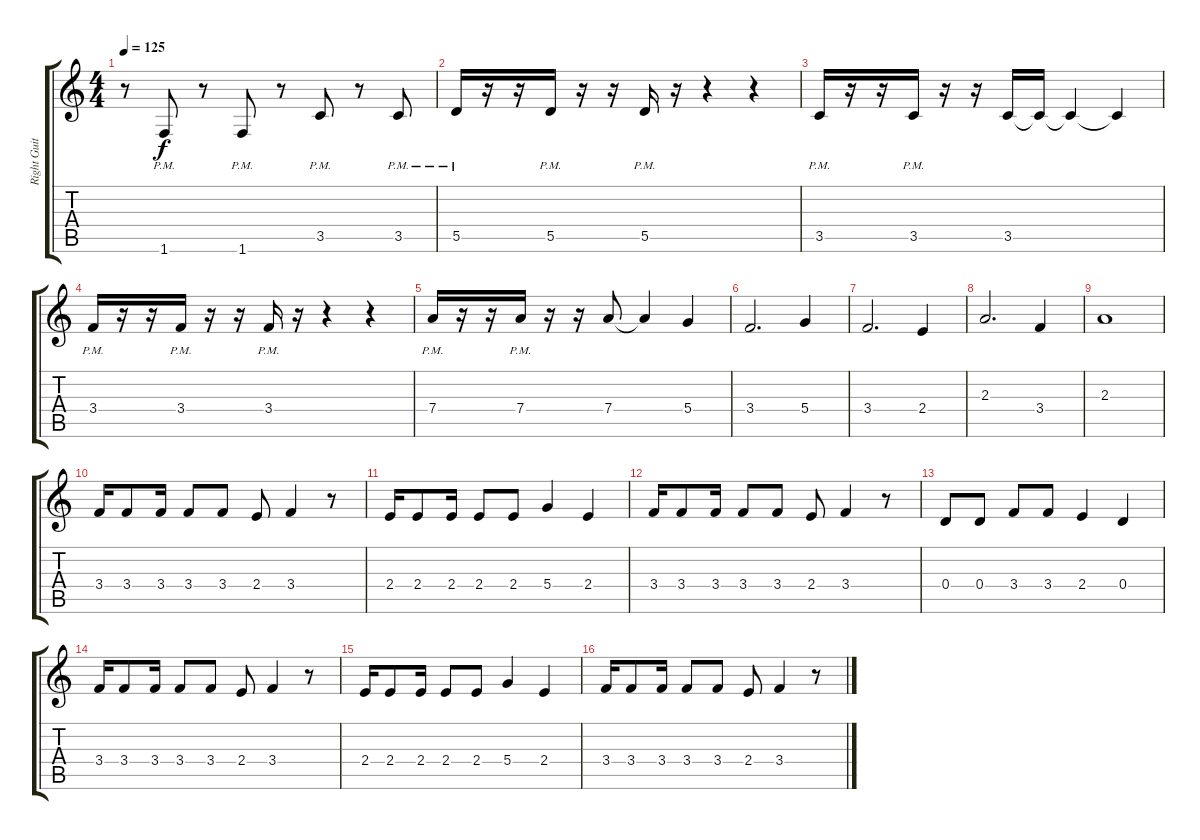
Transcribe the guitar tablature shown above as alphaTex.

\track ("Right Guitar" "Right Guit") {instrument overdrivenguitar}
\staff {score tabs}
\tuning (E4 B3 G3 D3 A2 E2) {hide}
\ts (4 4)
\tempo 125
\clef g2
\ks c
r.8{dy f} 1.6{pm}.8 r.8 1.6{pm}.8 r.8 3.5{pm}.8 r.8 3.5{pm}.8 |
5.5{pm}.16 r.16 r.16 5.5{pm}.16 r.16 r.16 5.5{pm}.16 r.16 r.4 r.4 |
3.5{pm}.16 r.16 r.16 3.5{pm}.16 r.16 r.16 3.5.16 3.5{t}.16 3.5{t}.4 3.5{t}.4 |
3.4{pm}.16 r.16 r.16 3.4{pm}.16 r.16 r.16 3.4{pm}.16 r.16 r.4 r.4 |
7.4{pm}.16 r.16 r.16 7.4{pm}.16 r.16 r.16 7.4.8 7.4{t}.4 5.4.4 |
3.4.2{d} 5.4.4 |
3.4.2{d} 2.4.4 |
2.3.2{d} 3.4.4 |
2.3.1 |
3.4.16 3.4.8 3.4.16 3.4.8 3.4.8 2.4.8 3.4.4 r.8 |
2.4.16 2.4.8 2.4.16 2.4.8 2.4.8 5.4.4 2.4.4 |
3.4.16 3.4.8 3.4.16 3.4.8 3.4.8 2.4.8 3.4.4 r.8 |
0.4.8 0.4.8 3.4.8 3.4.8 2.4.4 0.4.4 |
3.4.16 3.4.8 3.4.16 3.4.8 3.4.8 2.4.8 3.4.4 r.8 |
2.4.16 2.4.8 2.4.16 2.4.8 2.4.8 5.4.4 2.4.4 |
3.4.16 3.4.8 3.4.16 3.4.8 3.4.8 2.4.8 3.4.4 r.8
